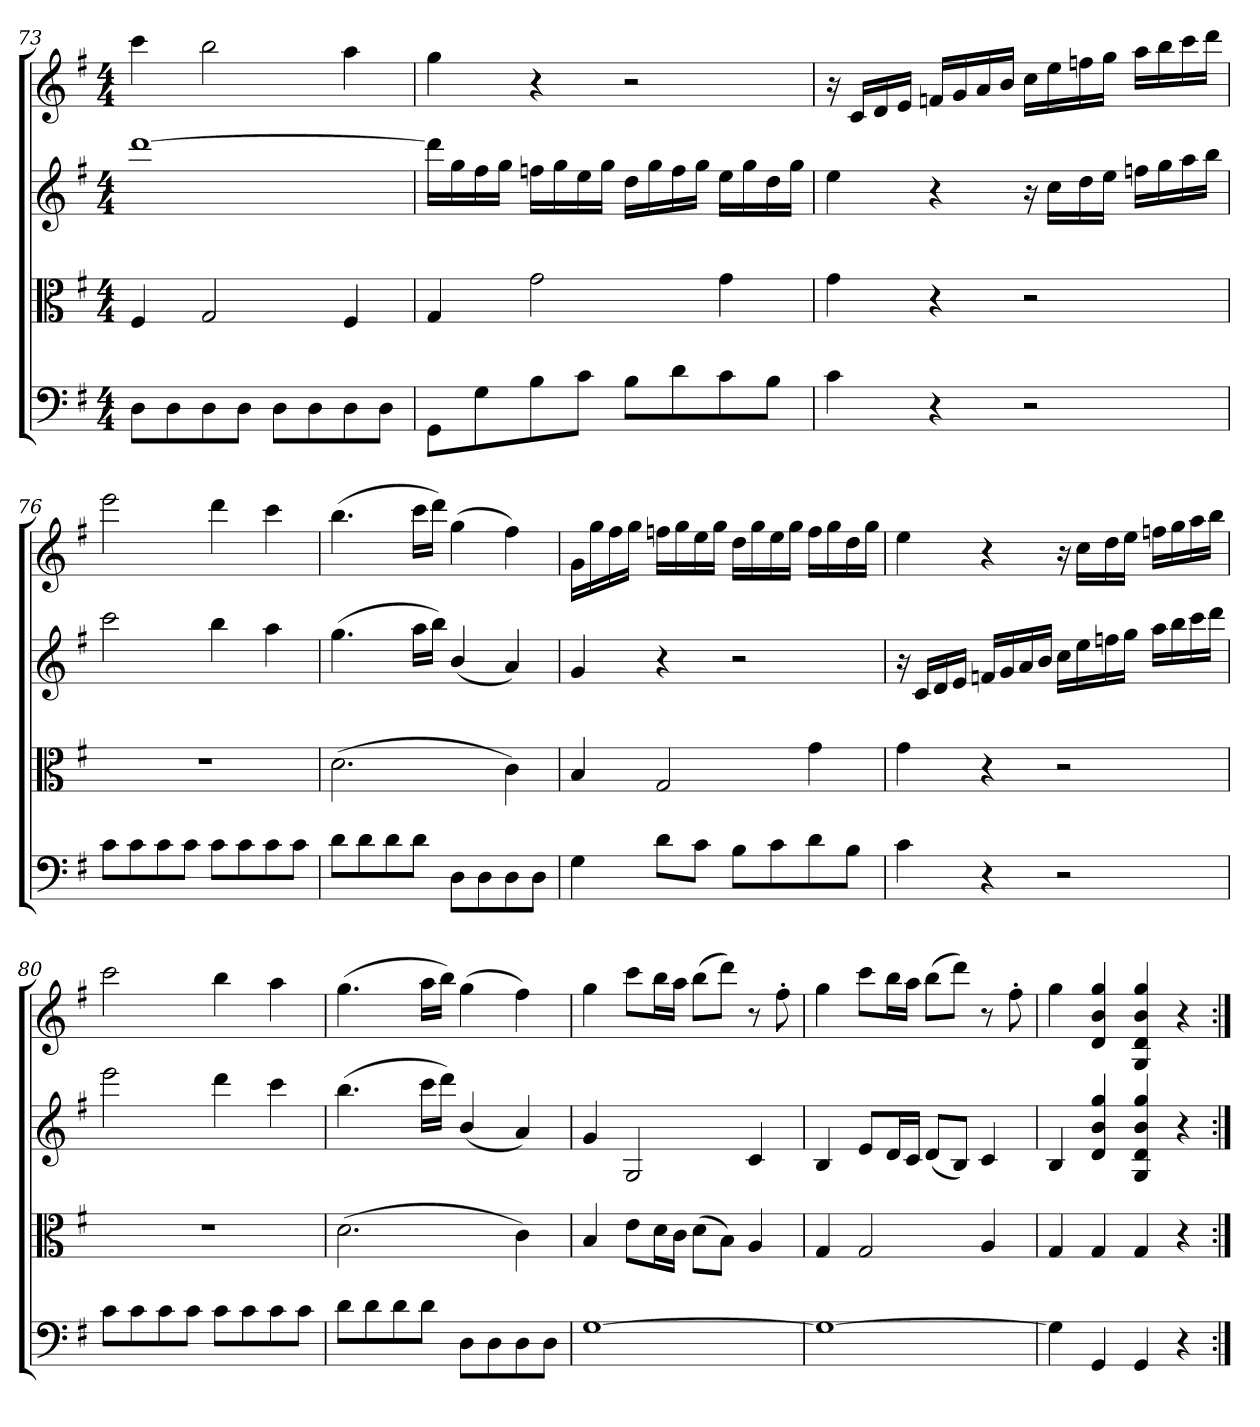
**kern	**kern	**kern	**kern
*part4	*part3	*part2	*part1
*staff4	*staff3	*staff2	*staff1
*clefF4	*clefC3	*clefG2	*clefG2
*k[f#]	*k[f#]	*k[f#]	*k[f#]
*G:	*G:	*G:	*G:
*M4/4	*M4/4	*M4/4	*M4/4
=73	=73	=73	=73
8D\L	4F#/	[1ddd\	4ccc\
8D\	.	.	.
8D\	2G/	.	2bb\
8D\J	.	.	.
8D\L	.	.	.
8D\	.	.	.
8D\	4F#/	.	4aa\
8D\J	.	.	.
=74	=74	=74	=74
8GG\L	4G/	16ddd\LL]	4gg\
.	.	16gg\	.
8G\	.	16ff#\	.
.	.	16gg\JJ	.
8B\	2g\	16ffn\LL	4r
.	.	16gg\	.
8c\J	.	16ee\	.
.	.	16gg\JJ	.
8B\L	.	16dd\LL	2r
.	.	16gg\	.
8d\	.	16ff\	.
.	.	16gg\JJ	.
8c\	4g\	16ee\LL	.
.	.	16gg\	.
8B\J	.	16dd\	.
.	.	16gg\JJ	.
=75	=75	=75	=75
4c\	4g\	4ee\	16r
.	.	.	16c/LL
.	.	.	16d/
.	.	.	16e/JJ
4r	4r	4r	16fn/LL
.	.	.	16g/
.	.	.	16a/
.	.	.	16b/JJ
2r	2r	16r	16cc\LL
.	.	16cc\LL	16ee\
.	.	16dd\	16ffn\
.	.	16ee\JJ	16gg\JJ
.	.	16ffn\LL	16aa\LL
.	.	16gg\	16bb\
.	.	16aa\	16ccc\
.	.	16bb\JJ	16ddd\JJ
=76	=76	=76	=76
8c\L	1r	2ccc\	2eee\
8c\	.	.	.
8c\	.	.	.
8c\J	.	.	.
8c\L	.	4bb\	4ddd\
8c\	.	.	.
8c\	.	4aa\	4ccc\
8c\J	.	.	.
=77	=77	=77	=77
8d\L	(2.d\	(4.gg\	(4.bb\
8d\	.	.	.
8d\	.	.	.
8d\J	.	16aa\LL	16ccc\LL
.	.	16bb\JJ)	16ddd\JJ)
8D\L	.	(4b/	(4gg\
8D\	.	.	.
8D\	4c\)	4a/)	4ff#\)
8D\J	.	.	.
=78	=78	=78	=78
4G\	4B/	4g/	16g\LL
.	.	.	16gg\
.	.	.	16ff#\
.	.	.	16gg\JJ
8d\L	2G/	4r	16ffn\LL
.	.	.	16gg\
8c\J	.	.	16ee\
.	.	.	16gg\JJ
8B\L	.	2r	16dd\LL
.	.	.	16gg\
8c\	.	.	16ee\
.	.	.	16gg\JJ
8d\	4g\	.	16ff\LL
.	.	.	16gg\
8B\J	.	.	16dd\
.	.	.	16gg\JJ
=79	=79	=79	=79
4c\	4g\	16r	4ee\
.	.	16c/LL	.
.	.	16d/	.
.	.	16e/JJ	.
4r	4r	16fn/LL	4r
.	.	16g/	.
.	.	16a/	.
.	.	16b/JJ	.
2r	2r	16cc\LL	16r
.	.	16ee\	16cc\LL
.	.	16ffn\	16dd\
.	.	16gg\JJ	16ee\JJ
.	.	16aa\LL	16ffn\LL
.	.	16bb\	16gg\
.	.	16ccc\	16aa\
.	.	16ddd\JJ	16bb\JJ
=80	=80	=80	=80
8c\L	1r	2eee\	2ccc\
8c\	.	.	.
8c\	.	.	.
8c\J	.	.	.
8c\L	.	4ddd\	4bb\
8c\	.	.	.
8c\	.	4ccc\	4aa\
8c\J	.	.	.
=81	=81	=81	=81
8d\L	(2.d\	(4.bb\	(4.gg\
8d\	.	.	.
8d\	.	.	.
8d\J	.	16ccc\LL	16aa\LL
.	.	16ddd\JJ)	16bb\JJ)
8D\L	.	(4b/	(4gg\
8D\	.	.	.
8D\	4c\)	4a/)	4ff#\)
8D\J	.	.	.
=82	=82	=82	=82
[1G\	4B/	4g/	4gg\
.	8e\L	2G/	8ccc\L
.	16d\L	.	16bb\L
.	16c\JJ	.	16aa\JJ
.	(8d\L	.	(8bb\L
.	8B\J)	.	8ddd\J)
.	4A/	4c/	8r
.	.	.	8ff#'\
=83	=83	=83	=83
1G\_	4G/	4B/	4gg\
.	2G/	8e/L	8ccc\L
.	.	16d/L	16bb\L
.	.	16c/JJ	16aa\JJ
.	.	(8d/L	(8bb\L
.	.	8B/J)	8ddd\J)
.	4A/	4c/	8r
.	.	.	8ff#'\
=84	=84	=84	=84
4G\]	4G/	4B/	4gg\
4GG/	4G/	4d/ 4b/ 4gg/	4d/ 4b/ 4gg/
4GG/	4G/	4G/ 4d/ 4b/ 4gg/	4G/ 4d/ 4b/ 4gg/
4r	4r	4r	4r
=:|!	=:|!	=:|!	=:|!
*-	*-	*-	*-
